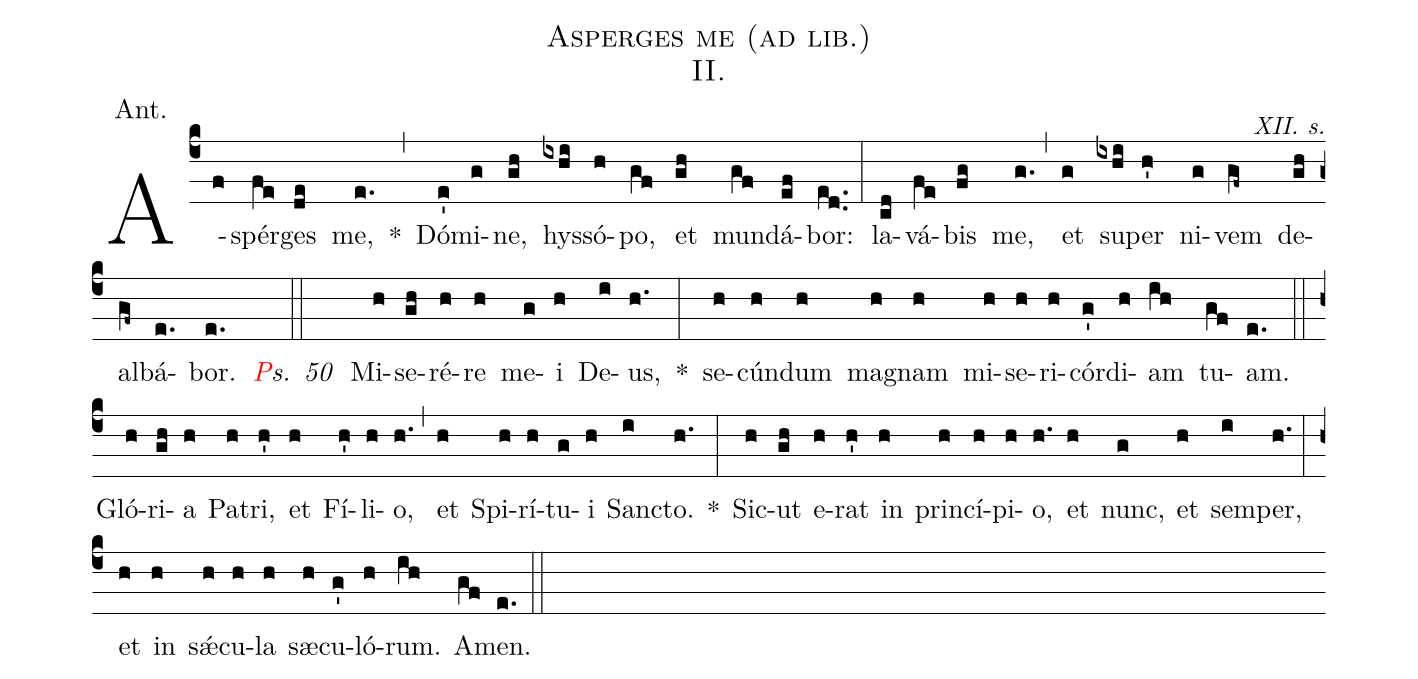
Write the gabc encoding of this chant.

name:Asperges me (ad lib.)\\II.;
annotation:Ant.;
mode:4;
office-part:Antiphon;
commentary:XII. s.;
%%
(c4) A-(f)spér(fe)ges(de) me,(e.) *(,)
Dó(e')mi(g)ne,(gh) hys(ixhi)só(h)po,(gf) et(gh) mun(gf)dá(ef)bor:(ed..) (:)
la(cd)vá(fe)bis(fg) me,(g.) (,)
et(g) su(ixhi)per(h') ni(g)vem(gf~) de(gh)al(gf~)bá(e. )bor.(e.) (::)

<i><v>{\rubrum Ps. 50 }</v></i> Mi(h)se(gh)ré(h)re(h) me(g)i(h) De(i)us,(h.) *(:)
se(h)cún(h)dum(h) ma(h)gnam(h) mi(h)se(h)ri(h)cór(g')di(h)am(ih) tu(gf)am.(e.) (::)

Gló(h)ri(gh)a(h) Pa(h)tri,(h') et(h) Fí(h')li(h)o,(h.) (,)
et(h) Spi(h)rí(h)tu(g)i(h) Sanc(i)to.(h.) *(:)
Sic(h)ut(gh) e(h)rat(h') in(h) prin(h)cí(h)pi(h)o,(h.) et(h) nunc,(g) et(h) sem(i)per,(h.) (:)
et(h) in(h) sǽ(h)cu(h)la(h) sæ(h)cu(g')ló(h)rum.(ih) A(gf)men.(e.) (::)
